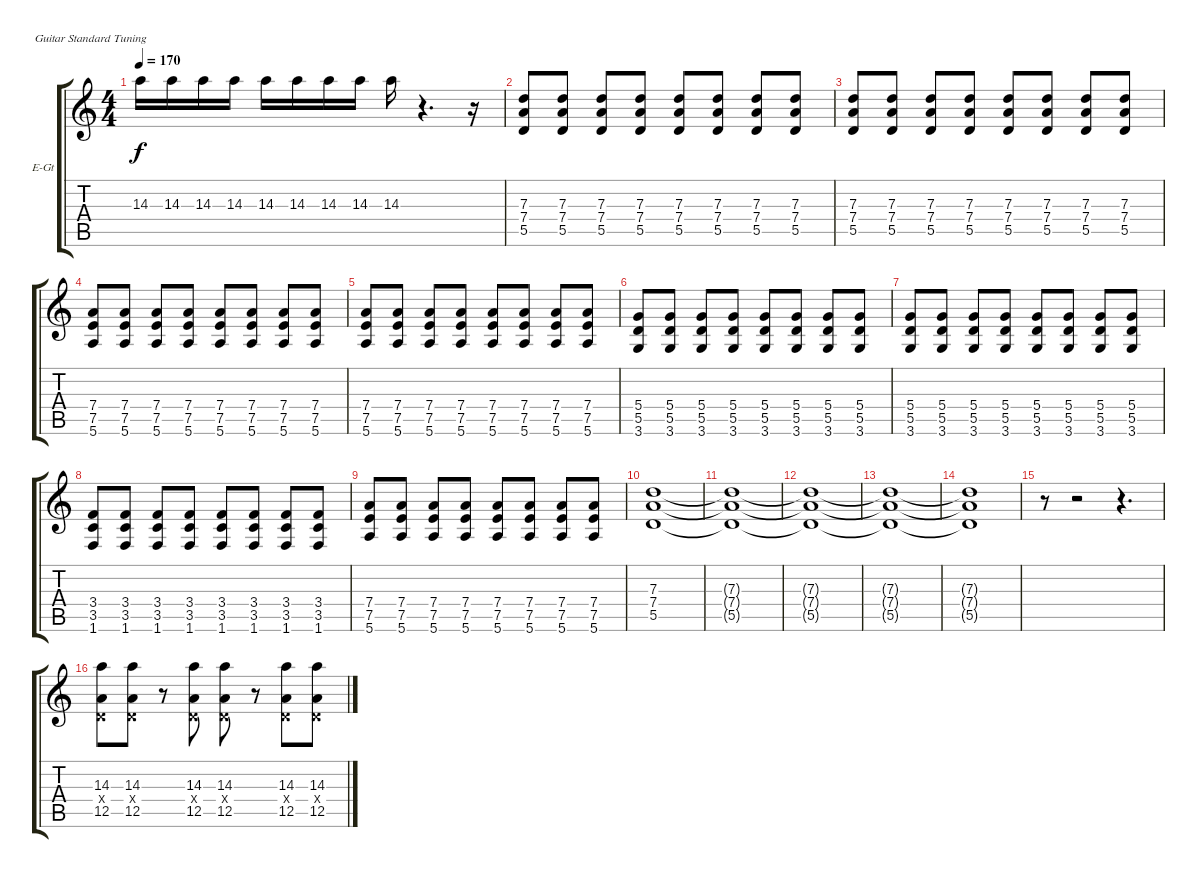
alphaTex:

\defaultSystemsLayout 4
\bracketExtendMode groupsimilarinstruments
\firstSystemTrackNameOrientation horizontal
\otherSystemsTrackNameOrientation horizontal
\track ("Electric Guitar" "E-Gt") {instrument distortionguitar}
\staff {score tabs}
\tuning (E4 B3 G3 D3 A2 E2)
\ts (4 4)
\tempo 170
\clef g2
\scale
0.333333
\ks c
14.3.16{dy f} 14.3.16 14.3.16 14.3.16 14.3.16 14.3.16 14.3.16 14.3.16 14.3.16 r.4{d} r.16 |
\scale
0.333333 (7.3 7.4 5.5).8 (7.3 7.4 5.5).8 (7.3 7.4 5.5).8 (7.3 7.4 5.5).8 (7.3 7.4 5.5).8 (7.3 7.4 5.5).8 (7.3 7.4 5.5).8 (7.3 7.4 5.5).8 |
\scale
0.333333 (7.3 7.4 5.5).8 (7.3 7.4 5.5).8 (7.3 7.4 5.5).8 (7.3 7.4 5.5).8 (7.3 7.4 5.5).8 (7.3 7.4 5.5).8 (7.3 7.4 5.5).8 (7.3 7.4 5.5).8 |
\scale
0.333333 (7.4 7.5 5.6).8 (7.4 7.5 5.6).8 (7.4 7.5 5.6).8 (7.4 7.5 5.6).8 (7.4 7.5 5.6).8 (7.4 7.5 5.6).8 (7.4 7.5 5.6).8 (7.4 7.5 5.6).8 |
\scale
0.333333 (7.4 7.5 5.6).8 (7.4 7.5 5.6).8 (7.4 7.5 5.6).8 (7.4 7.5 5.6).8 (7.4 7.5 5.6).8 (7.4 7.5 5.6).8 (7.4 7.5 5.6).8 (7.4 7.5 5.6).8 |
\scale
0.333333 (5.4 5.5 3.6).8 (5.4 5.5 3.6).8 (5.4 5.5 3.6).8 (5.4 5.5 3.6).8 (5.4 5.5 3.6).8 (5.4 5.5 3.6).8 (5.4 5.5 3.6).8 (5.4 5.5 3.6).8 |
\scale
0.333333 (5.4 5.5 3.6).8 (5.4 5.5 3.6).8 (5.4 5.5 3.6).8 (5.4 5.5 3.6).8 (5.4 5.5 3.6).8 (5.4 5.5 3.6).8 (5.4 5.5 3.6).8 (5.4 5.5 3.6).8 |
\scale
0.333333 (3.4 3.5 1.6).8 (3.4 3.5 1.6).8 (3.4 3.5 1.6).8 (3.4 3.5 1.6).8 (3.4 3.5 1.6).8 (3.4 3.5 1.6).8 (3.4 3.5 1.6).8 (3.4 3.5 1.6).8 |
\scale
0.333333 (7.4 7.5 5.6).8 (7.4 7.5 5.6).8 (7.4 7.5 5.6).8 (7.4 7.5 5.6).8 (7.4 7.5 5.6).8 (7.4 7.5 5.6).8 (7.4 7.5 5.6).8 (7.4 7.5 5.6).8 |
\scale
0.333333 (7.3 7.4 5.5).1 |
\scale
0.333333 (7.3{t} 7.4{t} 5.5{t}).1 |
\scale
0.333333 (7.3{t} 7.4{t} 5.5{t}).1 |
\scale
0.333333 (7.3{t} 7.4{t} 5.5{t}).1 |
\scale
0.333333 (7.3{t} 7.4{t} 5.5{t}).1 |
\scale
0.333333 r.8 r.2 r.4{d} |
\scale
0.333333 (14.3 0.4{x} 12.5).8 (14.3 0.4{x} 12.5).8 r.8 (14.3 0.4{x} 12.5).8 (14.3 0.4{x} 12.5).8 r.8 (14.3 0.4{x} 12.5).8 (14.3 0.4{x} 12.5).8
